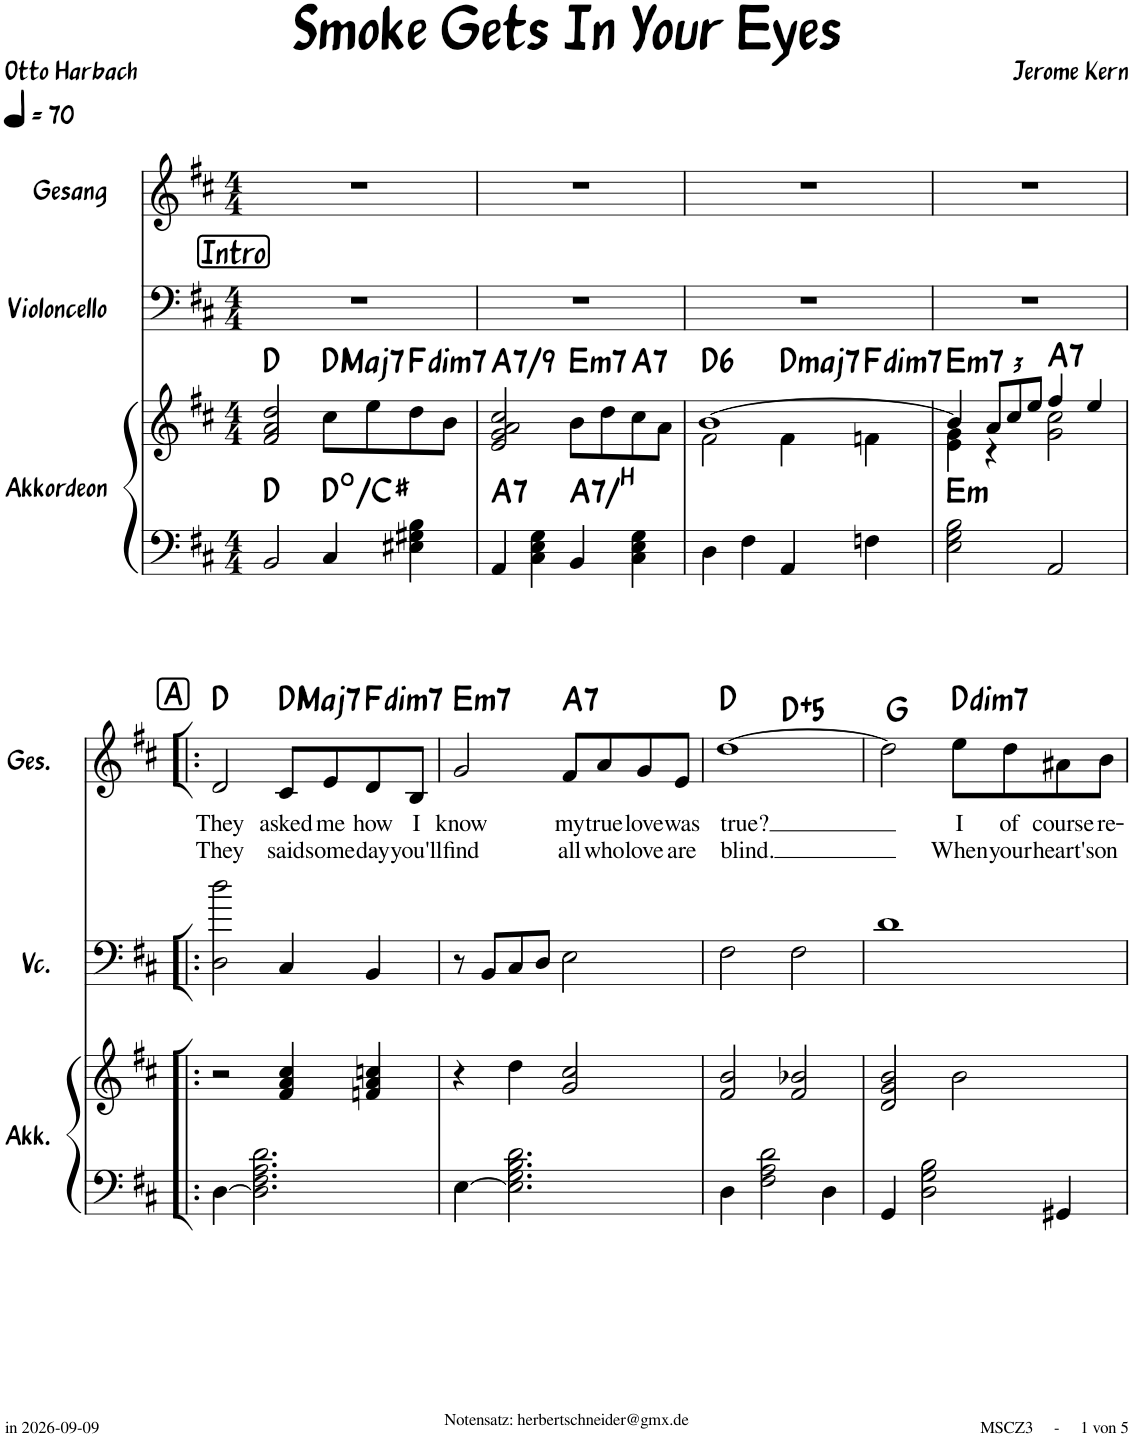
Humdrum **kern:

**kern	**kern	**harte	**kern	**kern	**text	**text	**harte
*part3	*part3	*part3	*part2	*part1	*part1	*part1	*part1
*staff4	*staff3	*	*staff2	*staff1	*staff1	*staff1	*
*I"Akkordeon	*	*	*I"Violoncello	*I"Gesang	*	*	*
*I'Akk.	*	*	*I'Vc.	*I'Ges.	*	*	*
*clefF4	*clefG2	*	*clefF4	*clefG2	*	*	*
*k[f#c#]	*k[f#c#]	*	*k[f#c#]	*k[f#c#]	*	*	*
*M4/4	*M4/4	*	*M4/4	*M4/4	*	*	*
*MM70	*MM70	*	*MM70	*MM70	*	*	*
!!LO:REH:place=s1:b:rj:fs=14:t=Intro
=1	=1	=1	=1	=1	=1	=1	=1
2BB/	2f#/ 2a/ 2dd/	D:maj D:maj	1r	1r	.	.	.
!	!	!LO:H:n=1:kt=Maj7	!	!	!	!	!
4C#/	8cc#\L	D:maj7 D:dim/7	.	.	.	.	.
.	8ee\	.	.	.	.	.	.
!	!	!LO:H:kt=dim7	!	!	!	!	!
4E#X\ 4G#X\ 4B\	8dd\	F:dim7	.	.	.	.	.
.	8b\J	.	.	.	.	.	.
=2	=2	=2	=2	=2	=2	=2	=2
!	!	!LO:H:n=1:kt=7/9	!	!	!	!	!
!	!	!LO:H:n=2:kt=7	!	!	!	!	!
4AA/	2e/ 2g/ 2a/ 2cc#/	A:maj A:7	1r	1r	.	.	.
4C#\ 4E\ 4G\	.	.	.	.	.	.	.
!	!	!LO:H:n=1:kt=m7	!	!	!	!	!
!	!	!LO:H:n=2:kt=7/	!	!	!	!	!
4BB/	8b\L	E:min7 A:maj	.	.	.	.	.
.	8dd\	.	.	.	.	.	.
!	!	!LO:H:kt=7	!	!	!	!	!
4C#\ 4E\ 4G\	8cc#\	A:7	.	.	.	.	.
.	8a\J	.	.	.	.	.	.
=3	=3	=3	=3	=3	=3	=3	=3
*	*^	*	*	*	*	*	*
!	!	!	!LO:H:kt=6	!	!	!	!	!
4D\	[1b	2f#\	D:maj6	1r	1r	.	.	.
4F#\	.	.	.	.	.	.	.	.
!	!	!	!LO:H:kt=maj7	!	!	!	!	!
4AA/	.	4f#\	D:maj7	.	.	.	.	.
!	!	!	!LO:H:kt=dim7	!	!	!	!	!
4Fn\	.	4fn\	F:dim7	.	.	.	.	.
=4	=4	=4	=4	=4	=4	=4	=4	=4
!	!	!	!LO:H:n=1:kt=m7	!	!	!	!	!
!	!	!	!LO:H:n=2:kt=m	!	!	!	!	!
2E\ 2G\ 2B\	4b/]	4e\ 4g\	E:min7 E:min	1r	1r	.	.	.
*	*Xbrackettup	*	*	*	*	*	*	*
.	12a/L	4r	.	.	.	.	.	.
.	12cc#/	.	.	.	.	.	.	.
.	12ee/J	.	.	.	.	.	.	.
!	!	!	!LO:H:kt=7	!	!	!	!	!
2AA/	4ff#/	2g\ 2cc#\	A:7	.	.	.	.	.
.	4ee/	.	.	.	.	.	.	.
*	*v	*v	*	*	*	*	*	*
!!LO:LB:g=z
!!LO:REH:place=s1:a:rj:fs=14:t=A
=5!|:	=5!|:	=5!|:	=5!|:	=5!|:	=5!|:	=5!|:	=5!|:
!	!	!LO:H:kt=N.C.	!	!	!LO:LY:b	!LO:LY:b	!
[4D\	2r	N	2D\ 2dd\	2d/	They	They	D:maj
2.D\] 2.F#\ 2.A\ 2.d\	.	.	.	.	.	.	.
!	!	!	!	!	!LO:LY:b	!LO:LY:b	!LO:H:kt=Maj7
.	4f#/ 4a/ 4cc#/	.	4C#/	8c#/L	asked	said	D:maj7
!	!	!	!	!	!LO:LY:b	!LO:LY:b	!
.	.	.	.	8e/	me	some-	.
!	!	!	!	!	!LO:LY:b	!LO:LY:b	!LO:H:kt=dim7
.	4fn/ 4a/ 4ccn/	.	4BB/	8d/	how	-day	F:dim7
!	!	!	!	!	!LO:LY:b	!LO:LY:b	!
.	.	.	.	8B/J	I	you'll	.
=6	=6	=6	=6	=6	=6	=6	=6
!	!	!	!	!	!LO:LY:b	!LO:LY:b	!LO:H:kt=m7
[4E\	4r	.	8r	2g/	know	find	E:min7
.	.	.	8BB/L	.	.	.	.
2.E\] 2.G\ 2.B\ 2.d\	4dd\	.	8C#/	.	.	.	.
.	.	.	8D/J	.	.	.	.
!	!	!	!	!	!LO:LY:b	!LO:LY:b	!LO:H:kt=7
.	2g/ 2cc#/	.	2E\	8f#/L	my	all	A:7
!	!	!	!	!	!LO:LY:b	!LO:LY:b	!
.	.	.	.	8a/	true	who	.
!	!	!	!	!	!LO:LY:b	!LO:LY:b	!
.	.	.	.	8g/	love	love	.
!	!	!	!	!	!LO:LY:b	!LO:LY:b	!
.	.	.	.	8e/J	was	are	.
=7	=7	=7	=7	=7	=7	=7	=7
!	!	!	!	!	!LO:LY:b	!LO:LY:b	!
*	*	*	*	*^	*	*	*
4D\	2f#/ 2b/	.	2F#\	[1dd	2ryy	true?	blind.	D:maj
2F#\ 2A\ 2d\	.	.	.	.	.	.	.	.
!	!	!	!	!	!	!	!	!LO:H:kt=5
.	2f#/ 2b-X/	.	2F#\	.	2ryy	.	.	D:(1,5)
4D\	.	.	.	.	.	.	.	.
*	*	*	*	*v	*v	*	*	*
=8	=8	=8	=8	=8	=8	=8	=8
4GG/	2d/ 2g/ 2b/	.	1d	2dd\]	.	.	G:maj
2D\ 2G\ 2B\	.	.	.	.	.	.	.
!	!	!	!	!	!LO:LY:b	!LO:LY:b	!LO:H:kt=dim7
.	2b\	.	.	8ee\L	I	When	D:dim7
!	!	!	!	!	!LO:LY:b	!LO:LY:b	!
.	.	.	.	8dd\	of	your	.
!	!	!	!	!	!LO:LY:b	!LO:LY:b	!
4GG#X/	.	.	.	8a#X\	course	heart's	.
!	!	!	!	!	!LO:LY:b	!LO:LY:b	!
.	.	.	.	8b\J	re-	on	.
=	=	=	=	=	=	=	=
*-	*-	*-	*-	*-	*-	*-	*-
